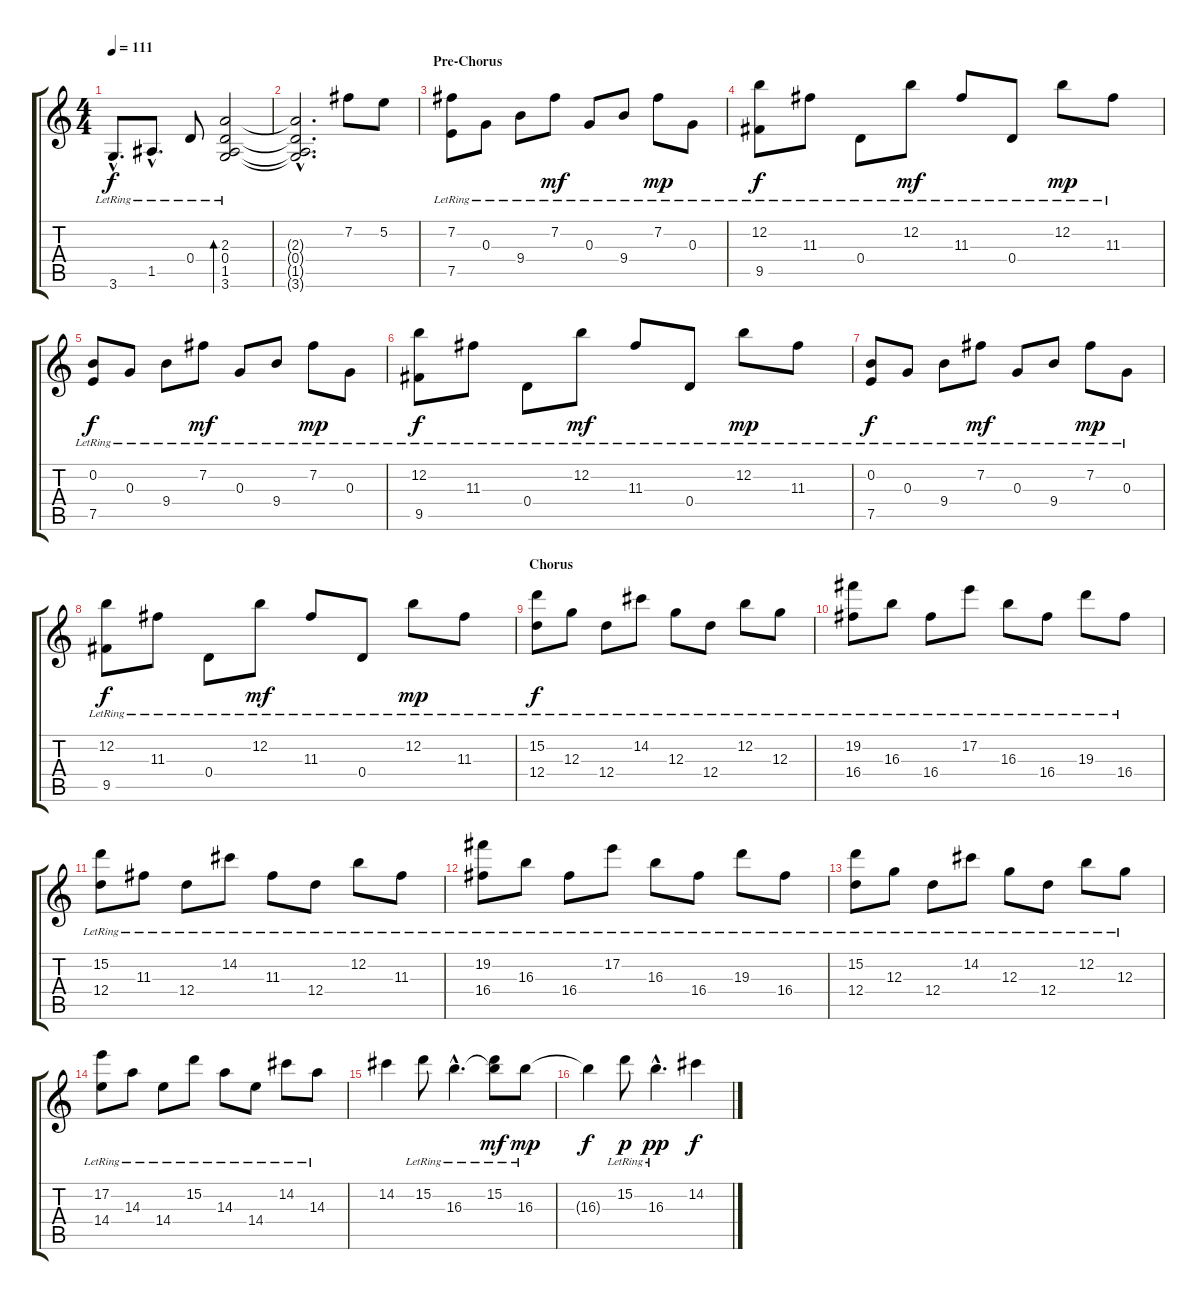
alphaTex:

\track "" {instrument acousticguitarsteel}
\staff {score tabs}
\tuning (E4 B3 G3 D3 A2 E2) {hide}
\ts (4 4)
\tempo 111
\clef g2
\ks c
3.6{hac lr}.8{d dy f} 1.5{hac lr}.8{d} 0.4{lr}.8 (2.3{lr} 0.4 1.5 3.6).2{bd 240} |
(2.3{hac t} 0.4{hac t} 1.5{hac t} 3.6{hac t}).2{d} 7.2.8 5.2.8 |
\section ("" "Pre-Chorus")
(7.2{lr} 7.5{lr}).8 0.3{lr}.8 9.4{lr}.8 7.2{lr}.8{dy mf} 0.3{lr}.8 9.4{lr}.8 7.2{lr}.8{dy mp} 0.3{lr}.8 |
(12.2{lr} 9.5{lr}).8{dy f} 11.3{lr}.8 0.4{lr}.8 12.2{lr}.8{dy mf} 11.3{lr}.8 0.4{lr}.8 12.2{lr}.8{dy mp} 11.3{lr}.8 |
(0.2{lr} 7.5{lr}).8{dy f} 0.3{lr}.8 9.4{lr}.8 7.2{lr}.8{dy mf} 0.3{lr}.8 9.4{lr}.8 7.2{lr}.8{dy mp} 0.3{lr}.8 |
(12.2{lr} 9.5{lr}).8{dy f} 11.3{lr}.8 0.4{lr}.8 12.2{lr}.8{dy mf} 11.3{lr}.8 0.4{lr}.8 12.2{lr}.8{dy mp} 11.3{lr}.8 |
(0.2{lr} 7.5{lr}).8{dy f} 0.3{lr}.8 9.4{lr}.8 7.2{lr}.8{dy mf} 0.3{lr}.8 9.4{lr}.8 7.2{lr}.8{dy mp} 0.3{lr}.8 |
(12.2{lr} 9.5{lr}).8{dy f} 11.3{lr}.8 0.4{lr}.8 12.2{lr}.8{dy mf} 11.3{lr}.8 0.4{lr}.8 12.2{lr}.8{dy mp} 11.3{lr}.8 |
\section ("" "Chorus")
(15.2{lr} 12.4{lr}).8{dy f} 12.3{lr}.8 12.4{lr}.8 14.2{lr}.8 12.3{lr}.8 12.4{lr}.8 12.2{lr}.8 12.3{lr}.8 |
(19.2{lr} 16.4{lr}).8 16.3{lr}.8 16.4{lr}.8 17.2{lr}.8 16.3{lr}.8 16.4{lr}.8 19.3{lr}.8 16.4{lr}.8 |
(15.2{lr} 12.4{lr}).8 11.3{lr}.8 12.4{lr}.8 14.2{lr}.8 11.3{lr}.8 12.4{lr}.8 12.2{lr}.8 11.3{lr}.8 |
(19.2{lr} 16.4{lr}).8 16.3{lr}.8 16.4{lr}.8 17.2{lr}.8 16.3{lr}.8 16.4{lr}.8 19.3{lr}.8 16.4{lr}.8 |
(15.2{lr} 12.4{lr}).8 12.3{lr}.8 12.4{lr}.8 14.2{lr}.8 12.3{lr}.8 12.4{lr}.8 12.2{lr}.8 12.3{lr}.8 |
(17.2{lr} 14.4{lr}).8 14.3{lr}.8 14.4{lr}.8 15.2{lr}.8 14.3{lr}.8 14.4{lr}.8 14.2{lr}.8 14.3{lr}.8 |
14.2.4 15.2{lr}.8 16.3{hac lr}.4{d} (15.2{lr} 16.3{t}).8{dy mf} 16.3{lr}.8{dy mp} |
16.3{t}.4{dy f} 15.2{lr}.8{dy p} 16.3{hac lr}.4{d dy pp} 14.2.4{dy f}
